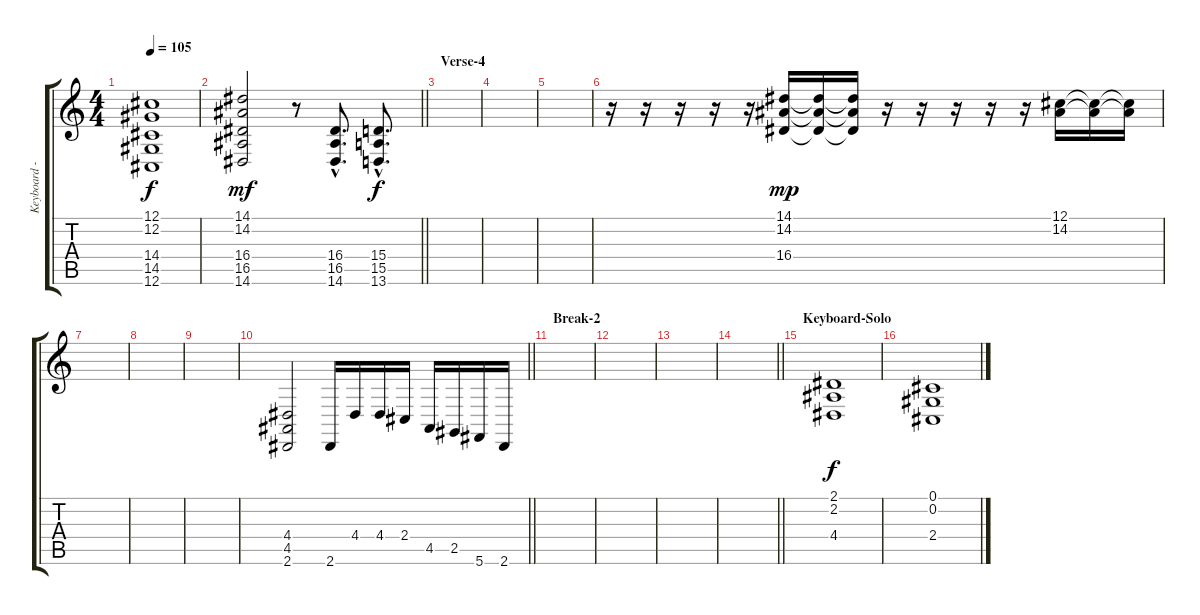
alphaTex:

\track ("Keyboard - Shams" "Keyboard -") {instrument stringensemble1}
\staff {score tabs}
\tuning (Db4 Ab3 E3 B2 Gb2 Db2) {hide}
\ts (4 4)
\tempo 105
\clef g2
\ks c
(12.1 12.2 14.4 14.5 12.6).1{dy f} |
\barLineRight lightlight
(14.1 14.2 16.4 16.5 14.6).2{dy mf} r.8 (16.4{hac} 16.5{hac} 14.6{hac}).8{d} (15.4{hac} 15.5{hac} 13.6{hac}).8{d dy f} |
\section ("" "Verse-4")
|
|
|
r.16 r.16 r.16 r.16 r.16 (14.1 14.2 16.4).16{dy mp} (14.1{t} 14.2{t} 16.4{t}).16 (14.1{t} 14.2{t} 16.4{t}).16 r.16 r.16 r.16 r.16 r.16 (12.1 14.2).16 (12.1{t} 14.2{t}).16 (12.1{t} 14.2{t}).16 |
|
|
|
\barLineRight lightlight
(4.4 4.5 2.6).2 2.6.16 4.4.16 4.4.16 2.4.16 4.5.16 2.5.16 5.6.16 2.6.16 |
\section ("" "Break-2")
|
|
|
\barLineRight lightlight
|
\section ("" "Keyboard-Solo")
(2.1 2.2 4.4).1{dy f} |
(0.1 0.2 2.4).1
